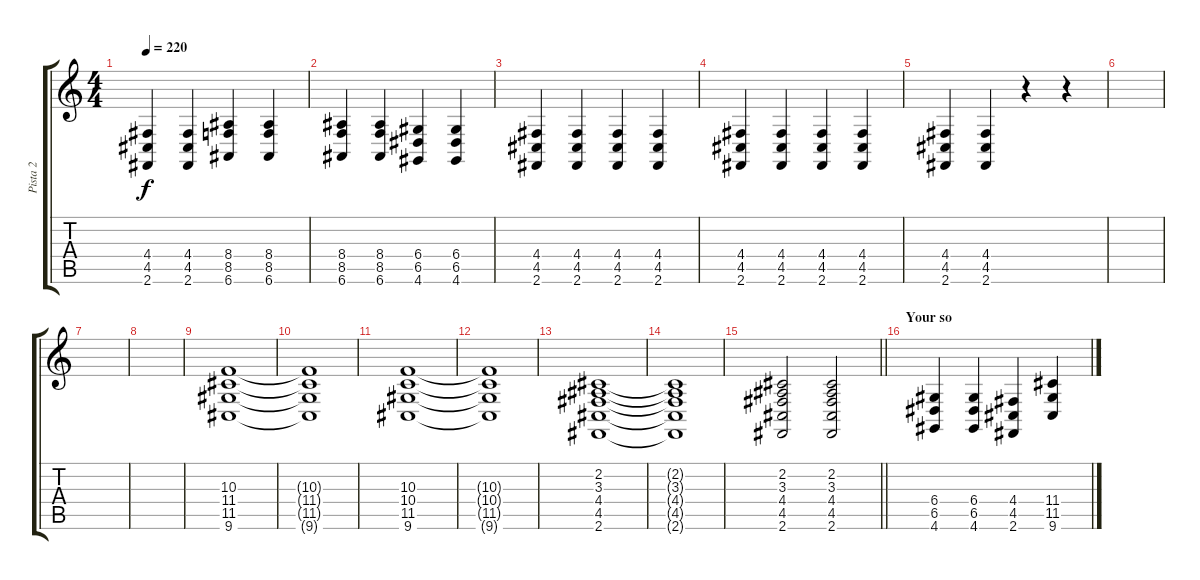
\track ("Pista 2" "Pista 2") {instrument acousticgrandpiano}
\staff {score tabs}
\tuning (E4 B3 G3 D3 A2 E2) {hide}
\ts (4 4)
\tempo 220
\clef g2
\ks c
(4.4 4.5 2.6).4{dy f} (4.4 4.5 2.6).4 (8.4 8.5 6.6).4 (8.4 8.5 6.6).4 |
(8.4 8.5 6.6).4 (8.4 8.5 6.6).4 (6.4 6.5 4.6).4 (6.4 6.5 4.6).4 |
(4.4 4.5 2.6).4 (4.4 4.5 2.6).4 (4.4 4.5 2.6).4 (4.4 4.5 2.6).4 |
(4.4 4.5 2.6).4 (4.4 4.5 2.6).4 (4.4 4.5 2.6).4 (4.4 4.5 2.6).4 |
(4.4 4.5 2.6).4 (4.4 4.5 2.6).4 r.4 r.4 |
|
|
|
(10.3 11.4 11.5 9.6).1 |
(10.3{t} 11.4{t} 11.5{t} 9.6{t}).1 |
(10.3 10.4 11.5 9.6).1 |
(10.3{t} 10.4{t} 11.5{t} 9.6{t}).1 |
(2.2 3.3 4.4 4.5 2.6).1 |
(2.2{t} 3.3{t} 4.4{t} 4.5{t} 2.6{t}).1 |
\barLineRight lightlight
(2.2 3.3 4.4 4.5 2.6).2 (2.2 3.3 4.4 4.5 2.6).2 |
\section ("" "Your so")
(6.4 6.5 4.6).4 (6.4 6.5 4.6).4 (4.4 4.5 2.6).4 (11.4 11.5 9.6).4
